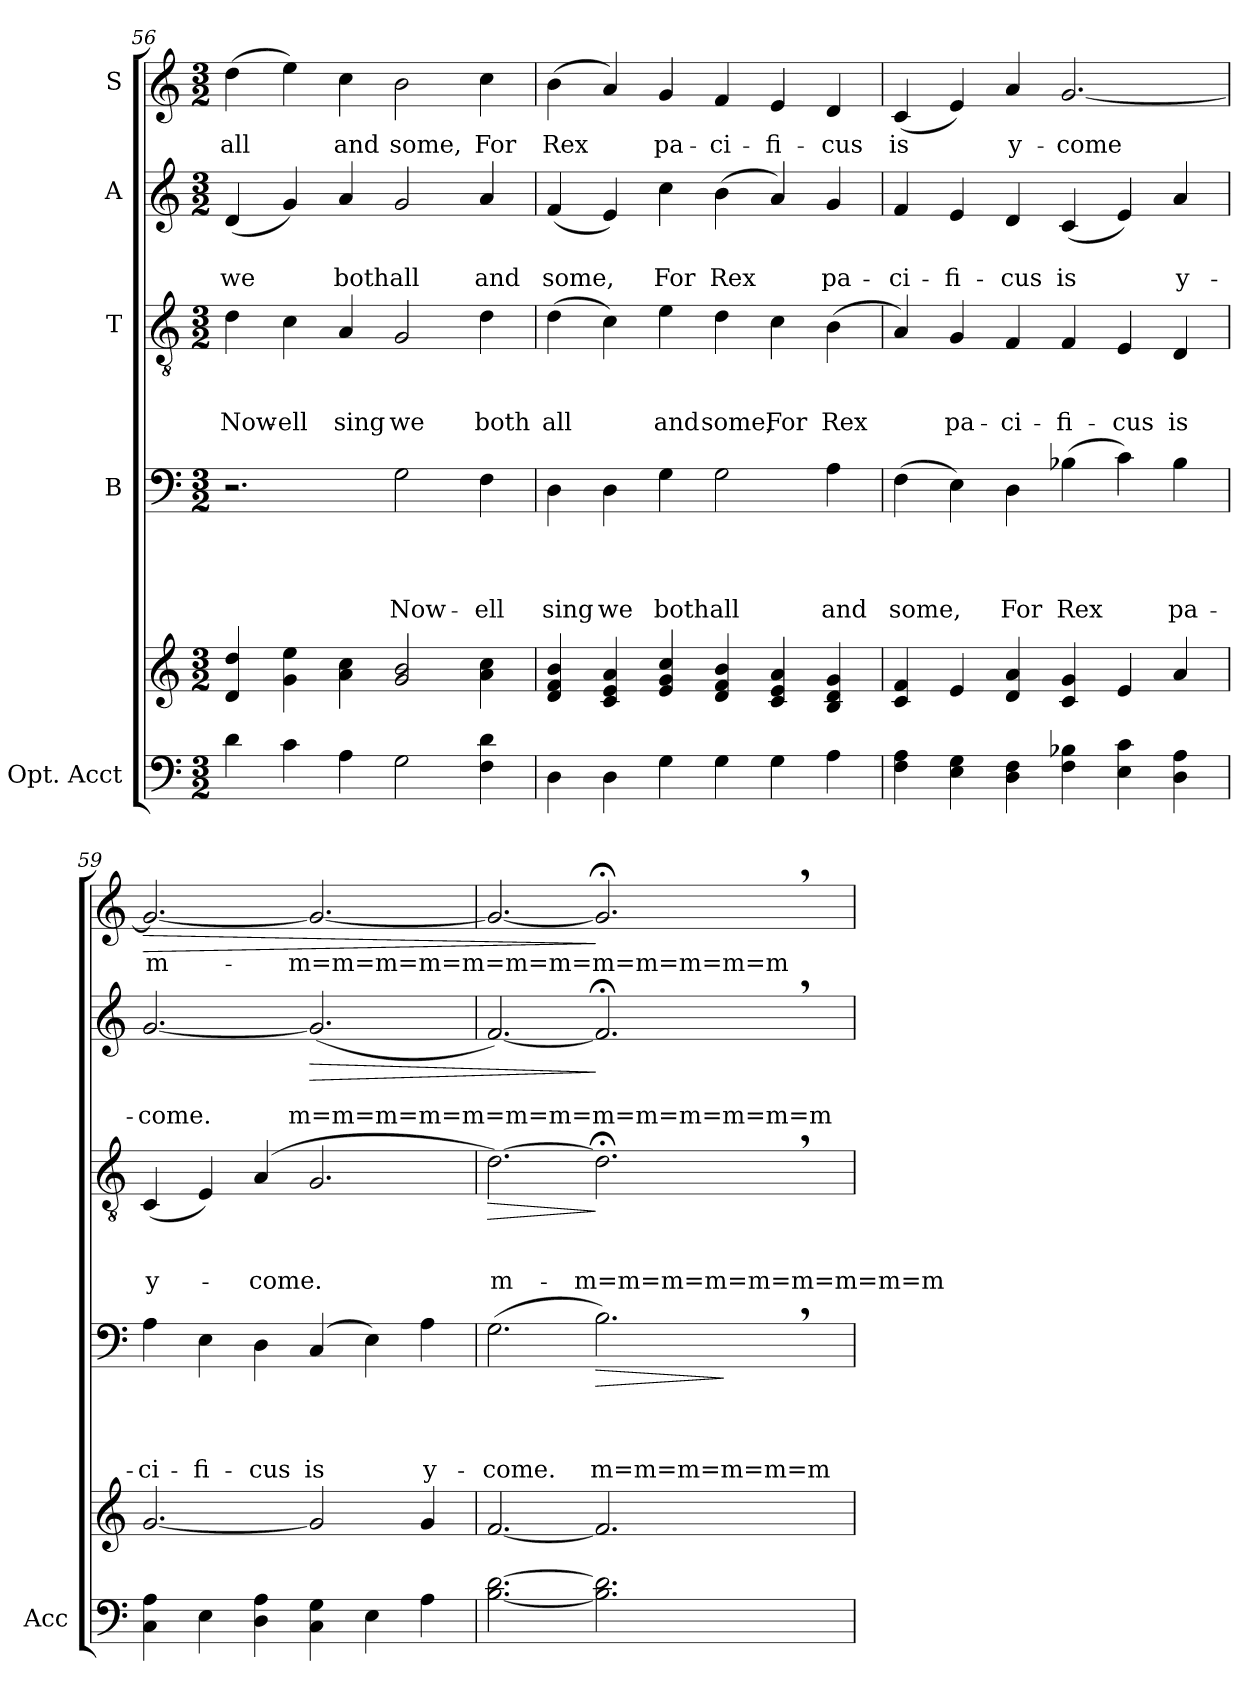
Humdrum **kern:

**kern	**kern	**kern	**text	**text	**text	**text	**dynam	**kern	**text	**text	**text	**dynam	**kern	**text	**text	**dynam	**kern	**text	**dynam
*part5	*part5	*part4	*part4	*part4	*part4	*part4	*part4	*part3	*part3	*part3	*part3	*part3	*part2	*part2	*part2	*part2	*part1	*part1	*part1
*staff6	*staff5	*staff4	*staff4	*staff4	*staff4	*staff4	*staff4	*staff3	*staff3	*staff3	*staff3	*staff3	*staff2	*staff2	*staff2	*staff2	*staff1	*staff1	*staff1
*I"Opt. Acct	*	*I"B	*	*	*	*	*	*I"T	*	*	*	*	*I"A	*	*	*	*I"S	*	*
*I'Acc	*	*	*	*	*	*	*	*	*	*	*	*	*	*	*	*	*	*	*
*clefF4	*clefG2	*clefF4	*	*	*	*	*	*clefGv2	*	*	*	*	*clefG2	*	*	*	*clefG2	*	*
*k[]	*k[]	*k[]	*	*	*	*	*	*k[]	*	*	*	*	*k[]	*	*	*	*k[]	*	*
*C:	*C:	*C:	*	*	*	*	*	*C:	*	*	*	*	*C:	*	*	*	*C:	*	*
*M3/2	*M3/2	*M3/2	*	*	*	*	*	*M3/2	*	*	*	*	*M3/2	*	*	*	*M3/2	*	*
=56	=56	=56	=56	=56	=56	=56	=56	=56	=56	=56	=56	=56	=56	=56	=56	=56	=56	=56	=56
!	!	!	!	!	!	!	!	!	!	!	!LO:LY:b	!	!	!	!LO:LY:b	!	!	!LO:LY:b	!
4d\	4d/ 4dd/	2.r	.	.	.	.	.	4d\	.	.	Now-	.	(<4d/	.	we	.	(>4dd\	all	.
!	!	!	!	!	!	!	!	!	!	!	!LO:LY:b	!	!	!	!	!	!	!	!
4c\	4g\ 4ee\	.	.	.	.	.	.	4c\	.	.	-ell	.	4g/)	.	.	.	4ee\)	.	.
!	!	!	!	!	!	!	!	!	!	!	!LO:LY:b	!	!	!	!LO:LY:b	!	!	!LO:LY:b	!
4A\	4a\ 4cc\	.	.	.	.	.	.	4A/	.	.	sing	.	4a/	.	both	.	4cc\	and	.
!	!	!	!	!	!	!LO:LY:b	!	!	!	!	!LO:LY:b	!	!	!	!LO:LY:b	!	!	!LO:LY:b	!
2G\	2g/ 2b/	2G\	.	.	.	Now-	.	2G/	.	.	we	.	2g/	.	all	.	2b\	some,	.
!	!	!	!	!	!	!LO:LY:b	!	!	!	!	!LO:LY:b	!	!	!	!LO:LY:b	!	!	!LO:LY:b	!
4F\ 4d\	4a\ 4cc\	4F\	.	.	.	-ell	.	4d\	.	.	both	.	4a/	.	and	.	4cc\	For	.
!!LO:PB:g=z
=57	=57	=57	=57	=57	=57	=57	=57	=57	=57	=57	=57	=57	=57	=57	=57	=57	=57	=57	=57
!	!	!	!	!	!	!LO:LY:b	!	!	!	!	!LO:LY:b	!	!	!	!LO:LY:b	!	!	!LO:LY:b	!
4D\	4d/ 4f/ 4b/	4D\	.	.	.	sing	.	(>4d\	.	.	all	.	(<4f/	.	some,	.	(>4b\	Rex	.
!	!	!	!	!	!	!LO:LY:b	!	!	!	!	!	!	!	!	!	!	!	!	!
4D\	4c/ 4e/ 4a/	4D\	.	.	.	we	.	4c\)	.	.	.	.	4e/)	.	.	.	4a/)	.	.
!	!	!	!	!	!	!LO:LY:b	!	!	!	!	!LO:LY:b	!	!	!	!LO:LY:b	!	!	!LO:LY:b	!
4G\	4e/ 4g/ 4cc/	4G\	.	.	.	both	.	4e\	.	.	and	.	4cc\	.	For	.	4g/	pa-	.
!	!	!	!	!	!	!LO:LY:b	!	!	!	!	!LO:LY:b	!	!	!	!LO:LY:b	!	!	!LO:LY:b	!
4G\	4d/ 4f/ 4b/	2G\	.	.	.	all	.	4d\	.	.	some,	.	(>4b\	.	Rex	.	4f/	-ci-	.
!	!	!	!	!	!	!	!	!	!	!	!LO:LY:b	!	!	!	!	!	!	!LO:LY:b	!
4G\	4c/ 4e/ 4a/	.	.	.	.	.	.	4c\	.	.	For	.	4a/)	.	.	.	4e/	-fi-	.
!	!	!	!	!	!	!LO:LY:b	!	!	!	!	!LO:LY:b	!	!	!	!LO:LY:b	!	!	!LO:LY:b	!
4A\	4B/ 4d/ 4g/	4A\	.	.	.	and	.	(>4B\	.	.	Rex	.	4g/	.	pa-	.	4d/	-cus	.
=58	=58	=58	=58	=58	=58	=58	=58	=58	=58	=58	=58	=58	=58	=58	=58	=58	=58	=58	=58
!	!	!	!	!	!	!LO:LY:b	!	!	!	!	!	!	!	!	!LO:LY:b	!	!	!LO:LY:b	!
4F\ 4A\	4c/ 4f/	(>4F\	.	.	.	some,	.	4A/)	.	.	.	.	4f/	.	-ci-	.	(<4c/	is	.
!	!	!	!	!	!	!	!	!	!	!	!LO:LY:b	!	!	!	!LO:LY:b	!	!	!	!
4E\ 4G\	4e/	4E\)	.	.	.	.	.	4G/	.	.	pa-	.	4e/	.	-fi-	.	4e/)	.	.
!	!	!	!	!	!	!LO:LY:b	!	!	!	!	!LO:LY:b	!	!	!	!LO:LY:b	!	!	!LO:LY:b	!
4D\ 4F\	4d/ 4a/	4D\	.	.	.	For	.	4F/	.	.	-ci-	.	4d/	.	-cus	.	4a/	y-	.
!	!	!	!	!	!	!LO:LY:b	!	!	!	!	!LO:LY:b	!	!	!	!LO:LY:b	!	!	!LO:LY:b	!
4F\ 4B-X\	4c/ 4g/	(>4B-X\	.	.	.	Rex	.	4F/	.	.	-fi-	.	(<4c/	.	is	.	[<2.g/	-come	.
!	!	!	!	!	!	!	!	!	!	!	!LO:LY:b	!	!	!	!	!	!	!	!
4E\ 4c\	4e/	4c\)	.	.	.	.	.	4E/	.	.	-cus	.	4e/)	.	.	.	.	.	.
!	!	!	!	!	!	!LO:LY:b	!	!	!	!	!LO:LY:b	!	!	!	!LO:LY:b	!	!	!	!
4D\ 4A\	4a/	4B-\	.	.	.	pa-	.	4D/	.	.	is	.	4a/	.	y-	.	.	.	.
=59	=59	=59	=59	=59	=59	=59	=59	=59	=59	=59	=59	=59	=59	=59	=59	=59	=59	=59	=59
!	!	!	!	!	!	!LO:LY:b	!	!	!	!	!LO:LY:b	!	!	!	!LO:LY:b	!	!	!LO:LY:b	!LO:HP:b
4C\ 4A\	[<2.g/	4A\	.	.	.	-ci-	.	(<4C/	.	.	y-	.	[<2.g/	.	-come.	.	2.g/_	m-	>
!	!	!	!	!	!	!LO:LY:b	!	!	!	!	!	!	!	!	!	!	!	!	!
4E\	.	4E\	.	.	.	-fi-	.	4E/)	.	.	.	.	.	.	.	.	.	.	.
!	!	!	!	!	!	!LO:LY:b	!	!	!	!	!LO:LY:b	!	!	!	!	!	!	!	!
4D\ 4A\	.	4D\	.	.	.	-cus	.	(<4A/	.	.	-come.	.	.	.	.	.	.	.	.
!	!	!	!	!	!	!LO:LY:b	!	!	!	!	!	!	!	!	!LO:LY:b	!LO:HP:b	!	!LO:LY:b	!
4C\ 4G\	2g/]	(<4C/	.	.	.	is	.	2.G/	.	.	.	.	(<2.g/]	.	m=m=m=m=m=m=m=m=m=m=m=m=m-	>	2.g/_	-m=m=m=m=m=m=m=m=m=m=m=m-	.
4E\	.	4E\)	.	.	.	.	.	.	.	.	.	.	.	.	.	.	.	.	.
!	!	!	!	!	!	!LO:LY:b	!	!	!	!	!	!	!	!	!	!	!	!	!
4A\	4g/	4A\	.	.	.	y-	.	.	.	.	.	.	.	.	.	.	.	.	.
=60	=60	=60	=60	=60	=60	=60	=60	=60	=60	=60	=60	=60	=60	=60	=60	=60	=60	=60	=60
!	!	!	!	!	!	!LO:LY:b	!	!	!	!	!LO:LY:b	!LO:HP:b	!	!	!	!	!	!	!
[<2.B\ [>2.d\	[<2.f/	(>2.G\	.	.	.	-come.	.	[>2.d\)	.	.	m-	>	[<2.f/)	.	.	.	2.g/_	.	.
!	!	!	!	!	!	!LO:LY:b	!LO:HP:b	!	!	!	!LO:LY:b	!	!	!	!	!	!	!	!
2.B\] 2.d\]	2.f/]	2.B,>\)	.	.	.	m=m=m=m=m=m	>	2.d;<,>\]	.	.	-m=m=m=m=m=m=m=m=m-	]	2.f;<,>/]	.	.	]	2.g;<,>/]	.	]
.	.	.	.	.	.	.	]	.	.	.	.	.	.	.	.	.	.	.	.
=	=	=	=	=	=	=	=	=	=	=	=	=	=	=	=	=	=	=	=
*-	*-	*-	*-	*-	*-	*-	*-	*-	*-	*-	*-	*-	*-	*-	*-	*-	*-	*-	*-
